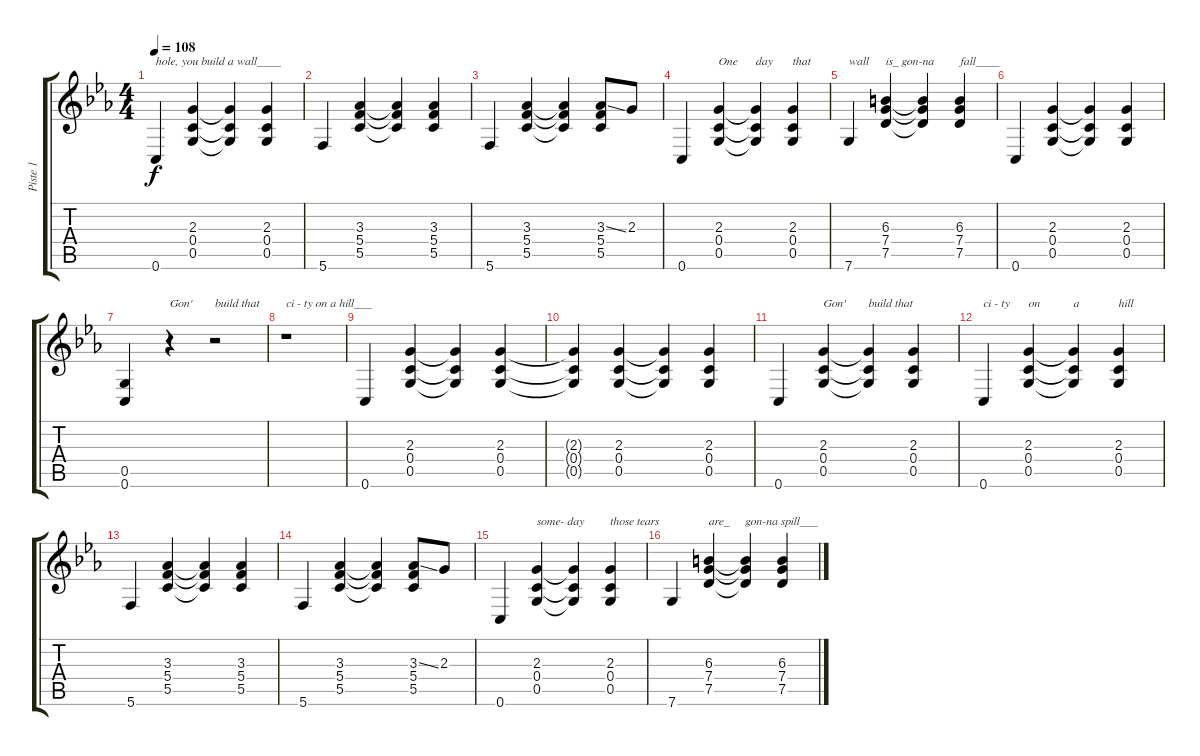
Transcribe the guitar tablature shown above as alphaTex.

\track ("Piste 1" "Piste 1") {instrument acousticguitarnylon}
\staff {score tabs}
\tuning (C4 G3 F3 C3 G2 C2) {hide}
\ts (4 4)
\tempo 108
\clef g2
\ks eb
0.6.4{txt "hole, you build a wall____" dy f} (2.3 0.4 0.5).4 (2.3{t} 0.4{t} 0.5{t}).4 (2.3 0.4 0.5).4 |
5.6.4 (3.3 5.4 5.5).4 (3.3{t} 5.4{t} 5.5{t}).4 (3.3 5.4 5.5).4 |
5.6.4 (3.3 5.4 5.5).4 (3.3{t} 5.4{t} 5.5{t}).4 (3.3{ss} 5.4 5.5).8 2.3.8 |
0.6.4 (2.3 0.4 0.5).4{txt "One"} (2.3{t} 0.4{t} 0.5{t}).4{txt "day"} (2.3 0.4 0.5).4{txt "that"} |
7.6.4{txt "wall"} (6.3 7.4 7.5).4{txt "is_ gon-na"} (6.3{t} 7.4{t} 7.5{t}).4 (6.3 7.4 7.5).4{txt "fall____"} |
0.6.4 (2.3 0.4 0.5).4 (2.3{t} 0.4{t} 0.5{t}).4 (2.3 0.4 0.5).4 |
(0.5 0.6).4 r.4{txt "Gon'"} r.2{txt "build that"} |
r.1{txt "ci - ty on a hill___"} |
0.6.4 (2.3 0.4 0.5).4 (2.3{t} 0.4{t} 0.5{t}).4 (2.3 0.4 0.5).4 |
(2.3{t} 0.4{t} 0.5{t}).4 (2.3 0.4 0.5).4 (2.3{t} 0.4{t} 0.5{t}).4 (2.3 0.4 0.5).4 |
0.6.4 (2.3 0.4 0.5).4{txt "Gon'"} (2.3{t} 0.4{t} 0.5{t}).4{txt "build that"} (2.3 0.4 0.5).4 |
0.6.4{txt "ci - ty"} (2.3 0.4 0.5).4{txt "on"} (2.3{t} 0.4{t} 0.5{t}).4{txt "a"} (2.3 0.4 0.5).4{txt "hill"} |
5.6.4 (3.3 5.4 5.5).4 (3.3{t} 5.4{t} 5.5{t}).4 (3.3 5.4 5.5).4 |
5.6.4 (3.3 5.4 5.5).4 (3.3{t} 5.4{t} 5.5{t}).4 (3.3{ss} 5.4 5.5).8 2.3.8 |
0.6.4 (2.3 0.4 0.5).4{txt "some- day"} (2.3{t} 0.4{t} 0.5{t}).4 (2.3 0.4 0.5).4{txt "those tears"} |
7.6.4 (6.3 7.4 7.5).4{txt "are_"} (6.3{t} 7.4{t} 7.5{t}).4{txt "gon-na spill___"} (6.3 7.4 7.5).4
